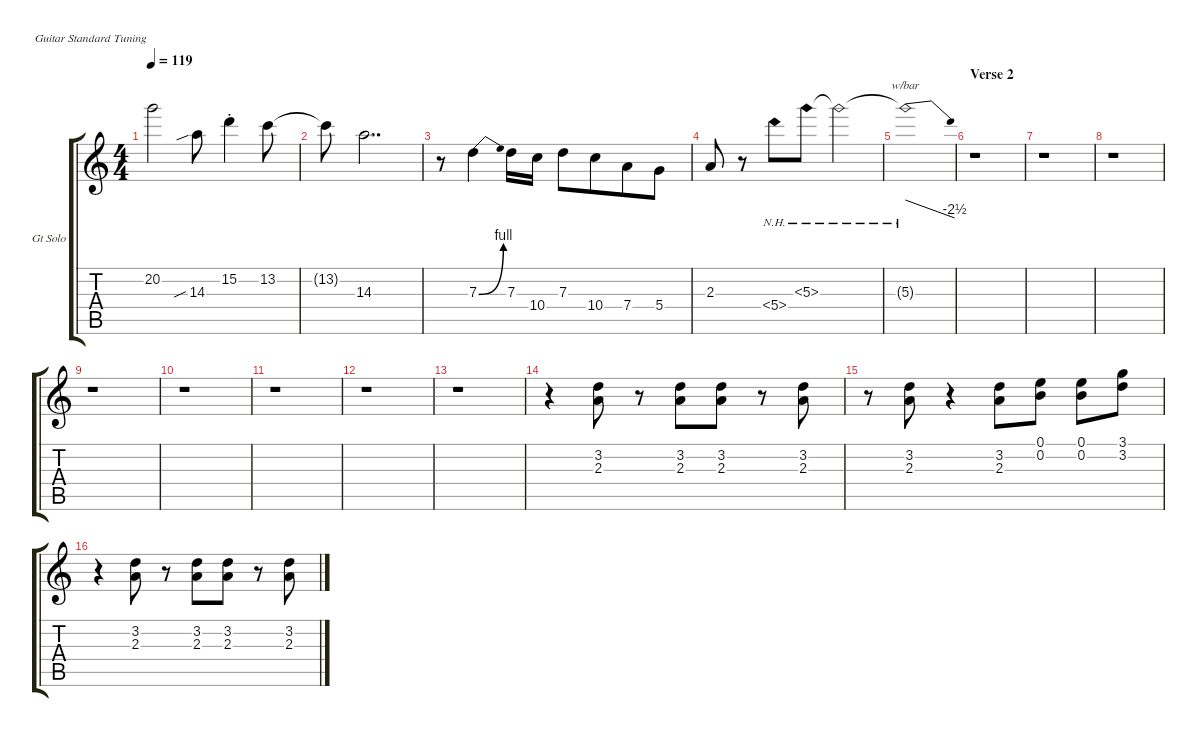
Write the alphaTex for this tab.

\hideDynamics
\bracketExtendMode groupsimilarinstruments
\firstSystemTrackNameOrientation horizontal
\otherSystemsTrackNameOrientation horizontal
\track ("Guitar Solo" "Gt Solo") {instrument electricguitarclean}
\staff {score tabs}
\tuning (E4 B3 G3 D3 A2 E2)
\ts (4 4)
\tempo 119
\clef g2
\ks c
20.2{t}.2{dy mf} 14.3{sib}.8 15.2{st}.4 13.2.8 |
13.2{t}.8 14.3.2{dd} |
r.8 7.3{be (bend 0 0 16.2 4)}.4 7.3.16 10.4.16{beam split} 7.3.8{beam merge} 10.4.8{beam merge} 7.4.8{beam merge} 5.4.8 |
2.3.8 r.8 5.4{nh}.8 5.3{nh}.8 5.3{nh t}.2 |
5.3{nh t}.1{tbe (dive default 0 0 60 -10)} |
\section ("" "Verse 2")
r.1 |
r.1 |
r.1 |
r.1 |
r.1 |
r.1 |
r.1 |
r.1 |
r.4 (3.2 2.3).8 r.8 (3.2 2.3).8 (2.3 3.2).8 r.8 (2.3 3.2).8 |
r.8 (2.3 3.2).8 r.4 (2.3 3.2).8 (0.2 0.1).8 (0.1 0.2).8 (3.2 3.1).8 |
r.4 (3.2 2.3).8 r.8 (3.2 2.3).8 (2.3 3.2).8 r.8 (2.3 3.2).8
